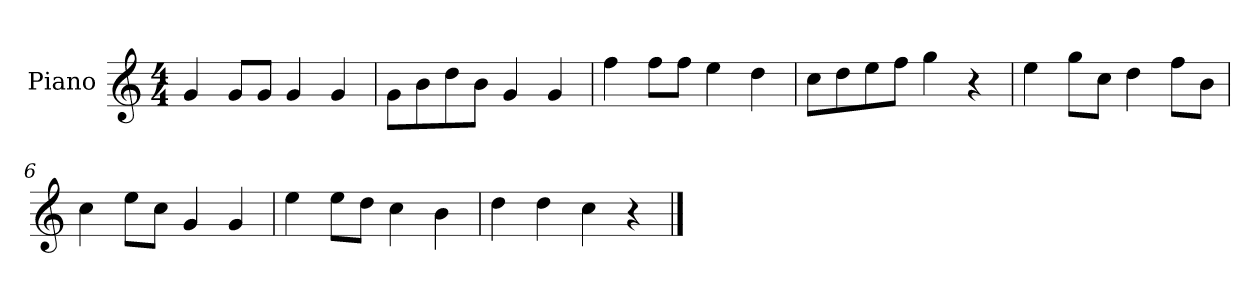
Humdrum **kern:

**kern
*part1
*staff1
*I"Piano
*I'P-no
*clefG2
*k[]
*M4/4
*MM90
=1
4g/
8g/L
8g/J
4g/
4g/
=2
8g\L
8b\
8dd\
8b\J
4g/
4g/
=3
4ff\
8ff\L
8ff\J
4ee\
4dd\
=4
8cc\L
8dd\
8ee\
8ff\J
4gg\
4r
=5
4ee\
8gg\L
8cc\J
4dd\
8ff\L
8b\J
=6
4cc\
8ee\L
8cc\J
4g/
4g/
=7
4ee\
8ee\L
8dd\J
4cc\
4b\
!!LO:LB:g=z
=8
4dd\
4dd\
4cc\
4r
==
*-
